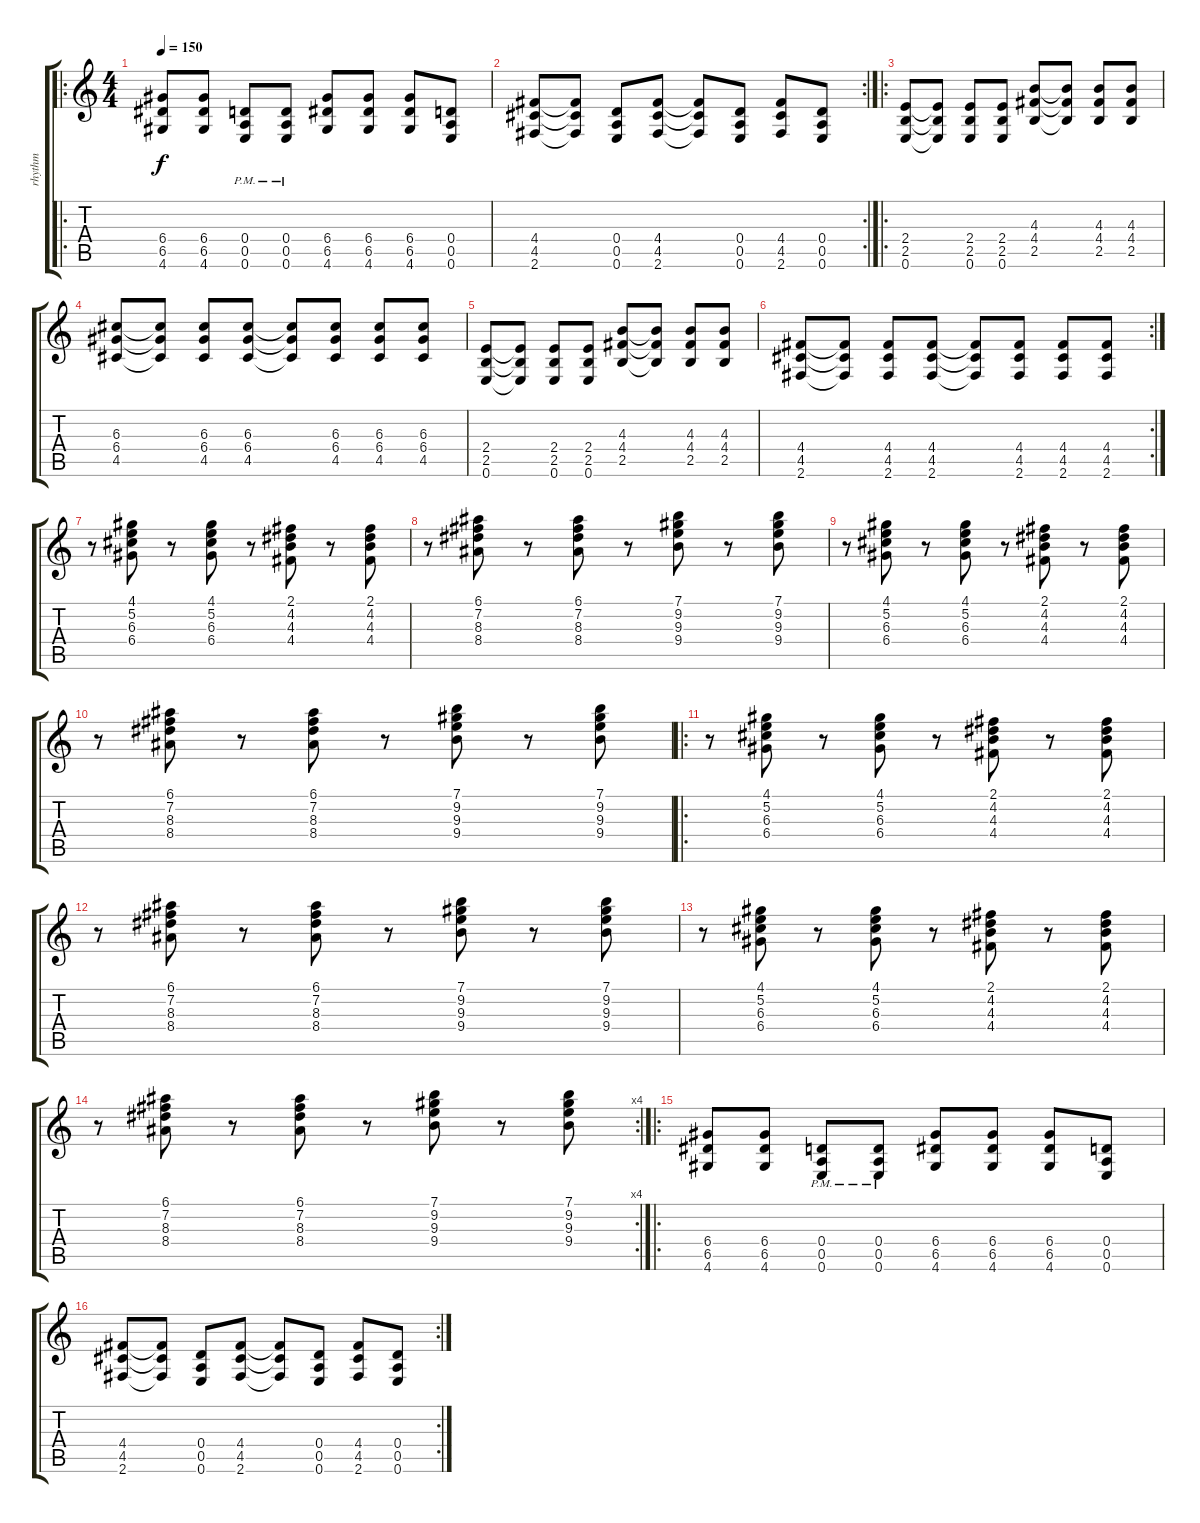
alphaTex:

\track ("rhythm" "rhythm") {instrument distortionguitar}
\staff {score tabs}
\tuning (E4 B3 G3 D3 A2 E2) {hide}
\ro
\ts (4 4)
\tempo 150
\clef g2
\ks c
(6.4 6.5 4.6).8{dy f} (6.4 6.5 4.6).8 (0.4{pm} 0.5{pm} 0.6{pm}).8 (0.4{pm} 0.5{pm} 0.6{pm}).8 (6.4 6.5 4.6).8 (6.4 6.5 4.6).8 (6.4 6.5 4.6).8 (0.4 0.5 0.6).8 |
\rc 2
(4.4 4.5 2.6).8 (4.4{t} 4.5{t} 2.6{t}).8 (0.4 0.5 0.6).8 (4.4 4.5 2.6).8 (4.4{t} 4.5{t} 2.6{t}).8 (0.4 0.5 0.6).8 (4.4 4.5 2.6).8 (0.4 0.5 0.6).8 |
\ro
(2.4 2.5 0.6).8 (2.4{t} 2.5{t} 0.6{t}).8 (2.4 2.5 0.6).8 (2.4 2.5 0.6).8 (4.3 4.4 2.5).8 (4.3{t} 4.4{t} 2.5{t}).8 (4.3 4.4 2.5).8 (4.3 4.4 2.5).8 |
(6.3 6.4 4.5).8 (6.3{t} 6.4{t} 4.5{t}).8 (6.3 6.4 4.5).8 (6.3 6.4 4.5).8 (6.3{t} 6.4{t} 4.5{t}).8 (6.3 6.4 4.5).8 (6.3 6.4 4.5).8 (6.3 6.4 4.5).8 |
(2.4 2.5 0.6).8 (2.4{t} 2.5{t} 0.6{t}).8 (2.4 2.5 0.6).8 (2.4 2.5 0.6).8 (4.3 4.4 2.5).8 (4.3{t} 4.4{t} 2.5{t}).8 (4.3 4.4 2.5).8 (4.3 4.4 2.5).8 |
\rc 2
(4.4 4.5 2.6).8 (4.4{t} 4.5{t} 2.6{t}).8 (4.4 4.5 2.6).8 (4.4 4.5 2.6).8 (4.4{t} 4.5{t} 2.6{t}).8 (4.4 4.5 2.6).8 (4.4 4.5 2.6).8 (4.4 4.5 2.6).8 |
r.8 (4.1 5.2 6.3 6.4).8 r.8 (4.1 5.2 6.3 6.4).8 r.8 (2.1 4.2 4.3 4.4).8 r.8 (2.1 4.2 4.3 4.4).8 |
r.8 (6.1 7.2 8.3 8.4).8 r.8 (6.1 7.2 8.3 8.4).8 r.8 (7.1 9.2 9.3 9.4).8 r.8 (7.1 9.2 9.3 9.4).8 |
r.8 (4.1 5.2 6.3 6.4).8 r.8 (4.1 5.2 6.3 6.4).8 r.8 (2.1 4.2 4.3 4.4).8 r.8 (2.1 4.2 4.3 4.4).8 |
r.8 (6.1 7.2 8.3 8.4).8 r.8 (6.1 7.2 8.3 8.4).8 r.8 (7.1 9.2 9.3 9.4).8 r.8 (7.1 9.2 9.3 9.4).8 |
\ro
r.8 (4.1 5.2 6.3 6.4).8 r.8 (4.1 5.2 6.3 6.4).8 r.8 (2.1 4.2 4.3 4.4).8 r.8 (2.1 4.2 4.3 4.4).8 |
r.8 (6.1 7.2 8.3 8.4).8 r.8 (6.1 7.2 8.3 8.4).8 r.8 (7.1 9.2 9.3 9.4).8 r.8 (7.1 9.2 9.3 9.4).8 |
r.8 (4.1 5.2 6.3 6.4).8 r.8 (4.1 5.2 6.3 6.4).8 r.8 (2.1 4.2 4.3 4.4).8 r.8 (2.1 4.2 4.3 4.4).8 |
\rc 4
r.8 (6.1 7.2 8.3 8.4).8 r.8 (6.1 7.2 8.3 8.4).8 r.8 (7.1 9.2 9.3 9.4).8 r.8 (7.1 9.2 9.3 9.4).8 |
\ro
(6.4 6.5 4.6).8 (6.4 6.5 4.6).8 (0.4{pm} 0.5{pm} 0.6{pm}).8 (0.4{pm} 0.5{pm} 0.6{pm}).8 (6.4 6.5 4.6).8 (6.4 6.5 4.6).8 (6.4 6.5 4.6).8 (0.4 0.5 0.6).8 |
\rc 2
(4.4 4.5 2.6).8 (4.4{t} 4.5{t} 2.6{t}).8 (0.4 0.5 0.6).8 (4.4 4.5 2.6).8 (4.4{t} 4.5{t} 2.6{t}).8 (0.4 0.5 0.6).8 (4.4 4.5 2.6).8 (0.4 0.5 0.6).8
